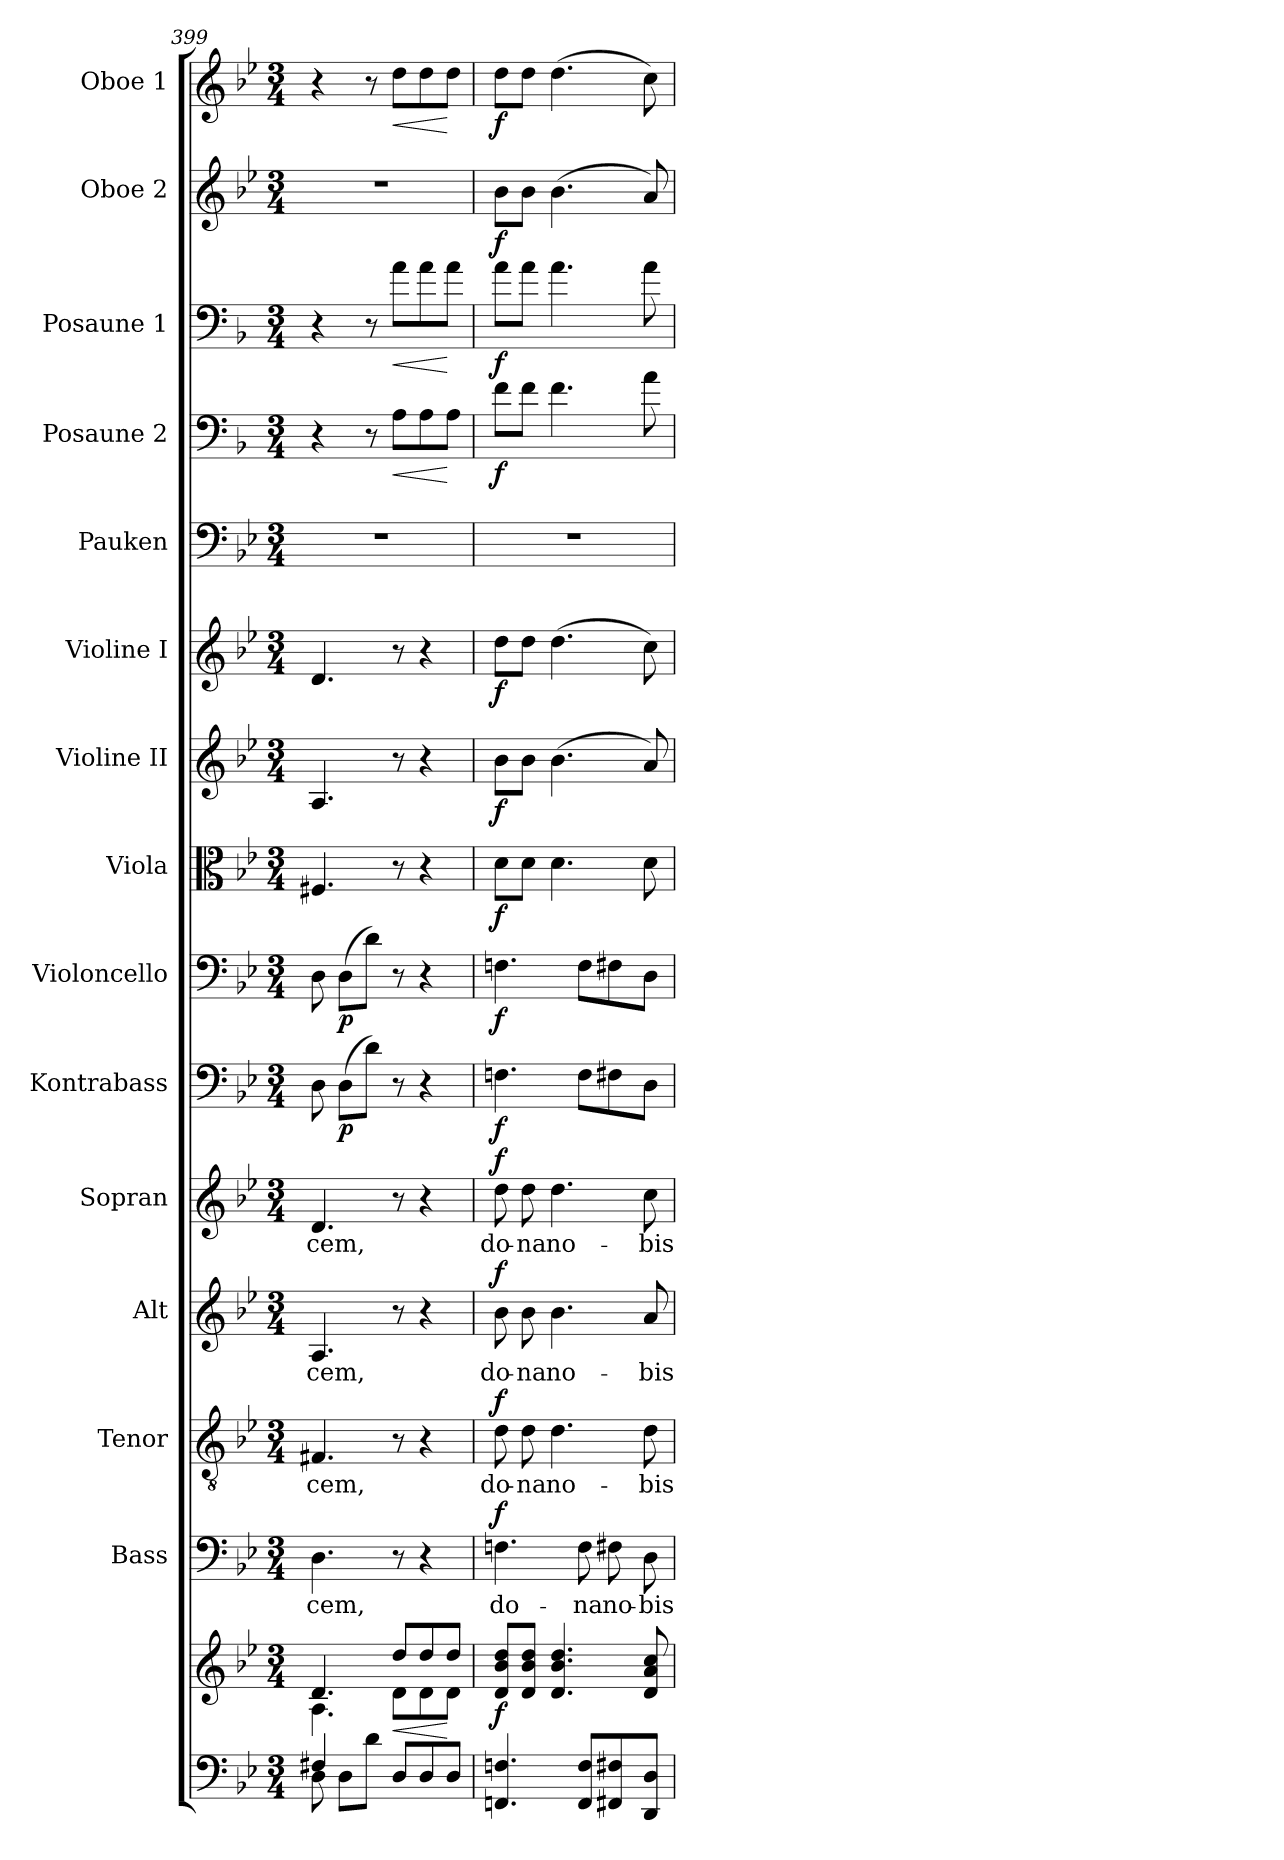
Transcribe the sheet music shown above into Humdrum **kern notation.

**kern	**kern	**dynam	**kern	**text	**dynam	**kern	**text	**dynam	**kern	**text	**dynam	**kern	**text	**dynam	**kern	**dynam	**kern	**dynam	**kern	**dynam	**kern	**dynam	**kern	**dynam	**kern	**kern	**dynam	**kern	**dynam	**kern	**dynam	**kern	**dynam
*part15	*part15	*part15	*part14	*part14	*part14	*part13	*part13	*part13	*part12	*part12	*part12	*part11	*part11	*part11	*part10	*part10	*part9	*part9	*part8	*part8	*part7	*part7	*part6	*part6	*part5	*part4	*part4	*part3	*part3	*part2	*part2	*part1	*part1
*staff16	*staff15	*staff15/16	*staff14	*staff14	*staff14	*staff13	*staff13	*staff13	*staff12	*staff12	*staff12	*staff11	*staff11	*staff11	*staff10	*staff10	*staff9	*staff9	*staff8	*staff8	*staff7	*staff7	*staff6	*staff6	*staff5	*staff4	*staff4	*staff3	*staff3	*staff2	*staff2	*staff1	*staff1
*	*	*	*I"Bass	*	*	*I"Tenor	*	*	*I"Alt	*	*	*I"Sopran	*	*	*I"Kontrabass	*	*I"Violoncello	*	*I"Viola	*	*I"Violine II	*	*I"Violine I	*	*I"Pauken	*I"Posaune 2	*	*I"Posaune 1	*	*I"Oboe 2	*	*I"Oboe 1	*
*	*	*	*I'B.	*	*	*I'T.	*	*	*I'A.	*	*	*I'S.	*	*	*I'Kb.	*	*I'Vc.	*	*I'Vla.	*	*I'Vl. II	*	*I'Vl. I	*	*I'Pk.	*I'Pos. 2	*	*I'Pos. 1	*	*I'Ob. 2	*	*I'Ob. 1	*
!!LO:PB:g=z
*clefF4	*clefG2	*	*clefF4	*	*	*clefGv2	*	*	*clefG2	*	*	*clefG2	*	*	*clefF4	*	*clefF4	*	*clefC3	*	*clefG2	*	*clefG2	*	*clefF4	*clefF4	*	*clefF4	*	*clefG2	*	*clefG2	*
*	*	*	*	*	*	*	*	*	*	*	*	*	*	*	*ITrd7c12	*	*	*	*	*	*	*	*	*	*	*ITrd4c7	*	*ITrd4c7	*	*	*	*	*
*k[b-e-]	*k[b-e-]	*	*k[b-e-]	*	*	*k[b-e-]	*	*	*k[b-e-]	*	*	*k[b-e-]	*	*	*k[b-e-]	*	*k[b-e-]	*	*k[b-e-]	*	*k[b-e-]	*	*k[b-e-]	*	*k[b-e-]	*k[b-e-]	*	*k[b-e-]	*	*k[b-e-]	*	*k[b-e-]	*
*B-:	*B-:	*	*B-:	*	*	*B-:	*	*	*B-:	*	*	*B-:	*	*	*B-:	*	*B-:	*	*B-:	*	*B-:	*	*B-:	*	*B-:	*B-:	*	*B-:	*	*B-:	*	*B-:	*
*M3/4	*M3/4	*	*M3/4	*	*	*M3/4	*	*	*M3/4	*	*	*M3/4	*	*	*M3/4	*	*M3/4	*	*M3/4	*	*M3/4	*	*M3/4	*	*M3/4	*M3/4	*	*M3/4	*	*M3/4	*	*M3/4	*
=399	=399	=399	=399	=399	=399	=399	=399	=399	=399	=399	=399	=399	=399	=399	=399	=399	=399	=399	=399	=399	=399	=399	=399	=399	=399	=399	=399	=399	=399	=399	=399	=399	=399
*^	*^	*	*	*	*	*	*	*	*	*	*	*	*	*	*	*	*	*	*	*	*	*	*	*	*	*	*	*	*	*	*	*	*
!	!	!	!	!	!	!LO:LY:b	!	!	!LO:LY:b	!	!	!LO:LY:b	!	!	!LO:LY:b	!	!	!	!	!	!	!	!	!	!	!	!	!	!	!	!	!	!	!	!
4F#X/	8D\	4.d/	4.A\	.	4.D\	-cem,	.	4.F#X/	-cem,	.	4.A/	-cem,	.	4.d/	-cem,	.	8DD\	.	8D\	.	4.F#X/	.	4.A/	.	4.d/	.	2.r	4r	.	4r	.	2.r	.	4r	.
!	!	!	!	!	!	!	!	!	!	!	!	!	!	!	!	!	!	!LO:DY:b	!	!LO:DY:b	!	!	!	!	!	!	!	!	!	!	!	!	!	!	!
.	8D\L	.	.	.	.	.	.	.	.	.	.	.	.	.	.	.	(>8DD\L	p	(>8D\L	p	.	.	.	.	.	.	.	.	.	.	.	.	.	.	.
8ryy	8d\J	.	.	.	.	.	.	.	.	.	.	.	.	.	.	.	8D\J)	.	8d\J)	.	.	.	.	.	.	.	.	8r	.	8r	.	.	.	8r	.
!	!	!	!	!LO:HP:b	!	!	!	!	!	!	!	!	!	!	!	!	!	!	!	!	!	!	!	!	!	!	!	!	!LO:HP:b	!	!LO:HP:b	!	!	!	!LO:HP:b
8D/L	4.ryy	8dd/L	8d\L	<	8r	.	.	8r	.	.	8r	.	.	8r	.	.	8r	.	8r	.	8r	.	8r	.	8r	.	.	8D\L	<	8d\L	<	.	.	8dd\L	<
8D/	.	8dd/	8d\	.	4r	.	.	4r	.	.	4r	.	.	4r	.	.	4r	.	4r	.	4r	.	4r	.	4r	.	.	8D\	.	8d\	.	.	.	8dd\	.
8D/J	.	8dd/J	8d\J	[	.	.	.	.	.	.	.	.	.	.	.	.	.	.	.	.	.	.	.	.	.	.	.	8D\J	[	8d\J	[	.	.	8dd\J	[
*v	*v	*	*	*	*	*	*	*	*	*	*	*	*	*	*	*	*	*	*	*	*	*	*	*	*	*	*	*	*	*	*	*	*	*	*
=400	=400	=400	=400	=400	=400	=400	=400	=400	=400	=400	=400	=400	=400	=400	=400	=400	=400	=400	=400	=400	=400	=400	=400	=400	=400	=400	=400	=400	=400	=400	=400	=400	=400	=400
!	!	!	!LO:DY:b	!	!LO:LY:b	!LO:DY:a	!	!LO:LY:b	!LO:DY:a	!	!LO:LY:b	!LO:DY:a	!	!LO:LY:b	!LO:DY:a	!	!LO:DY:b	!	!LO:DY:b	!	!LO:DY:b	!	!LO:DY:b	!	!LO:DY:b	!	!	!LO:DY:b	!	!LO:DY:b	!	!LO:DY:b	!	!LO:DY:b
*	*v	*v	*	*	*	*	*	*	*	*	*	*	*	*	*	*	*	*	*	*	*	*	*	*	*	*	*	*	*	*	*	*	*	*
4.FFn/ 4.Fn/	8d/ 8b-/ 8dd/L	f	4.Fn\	do-	f	8d\	do-	f	8b-\	do-	f	8dd\	do-	f	4.FFn\	f	4.Fn\	f	8d\L	f	8b-\L	f	8dd\L	f	2.r	8B-\L	f	8d\L	f	8b-\L	f	8dd\L	f
!	!	!	!	!	!	!	!LO:LY:b	!	!	!LO:LY:b	!	!	!LO:LY:b	!	!	!	!	!	!	!	!	!	!	!	!	!	!	!	!	!	!	!	!
.	8d/ 8b-/ 8dd/J	.	.	.	.	8d\	-na	.	8b-\	-na	.	8dd\	-na	.	.	.	.	.	8d\J	.	8b-\J	.	8dd\J	.	.	8B-\J	.	8d\J	.	8b-\J	.	8dd\J	.
!	!	!	!	!	!	!	!LO:LY:b	!	!	!LO:LY:b	!	!	!LO:LY:b	!	!	!	!	!	!	!	!	!	!	!	!	!	!	!	!	!	!	!	!
.	4.d/ 4.b-/ 4.dd/	.	.	.	.	4.d\	no-	.	4.b-\	no-	.	4.dd\	no-	.	.	.	.	.	4.d\	.	(>4.b-\	.	(>4.dd\	.	.	4.B-\	.	4.d\	.	(>4.b-\	.	(>4.dd\	.
!	!	!	!	!LO:LY:b	!	!	!	!	!	!	!	!	!	!	!	!	!	!	!	!	!	!	!	!	!	!	!	!	!	!	!	!	!
8FF/ 8F/L	.	.	8F\	-na	.	.	.	.	.	.	.	.	.	.	8FF\L	.	8F\L	.	.	.	.	.	.	.	.	.	.	.	.	.	.	.	.
!	!	!	!	!LO:LY:b	!	!	!	!	!	!	!	!	!	!	!	!	!	!	!	!	!	!	!	!	!	!	!	!	!	!	!	!	!
8FF#X/ 8F#X/	.	.	8F#X\	no-	.	.	.	.	.	.	.	.	.	.	8FF#X\	.	8F#X\	.	.	.	.	.	.	.	.	.	.	.	.	.	.	.	.
!	!	!	!	!LO:LY:b	!	!	!LO:LY:b	!	!	!LO:LY:b	!	!	!LO:LY:b	!	!	!	!	!	!	!	!	!	!	!	!	!	!	!	!	!	!	!	!
8DD/ 8D/J	8d/ 8a/ 8cc/	.	8D\	-bis	.	8d\	-bis	.	8a/	-bis	.	8cc\	-bis	.	8DD\J	.	8D\J	.	8d\	.	8a/)	.	8cc\)	.	.	8d\	.	8d\	.	8a/)	.	8cc\)	.
=	=	=	=	=	=	=	=	=	=	=	=	=	=	=	=	=	=	=	=	=	=	=	=	=	=	=	=	=	=	=	=	=	=
*-	*-	*-	*-	*-	*-	*-	*-	*-	*-	*-	*-	*-	*-	*-	*-	*-	*-	*-	*-	*-	*-	*-	*-	*-	*-	*-	*-	*-	*-	*-	*-	*-	*-
